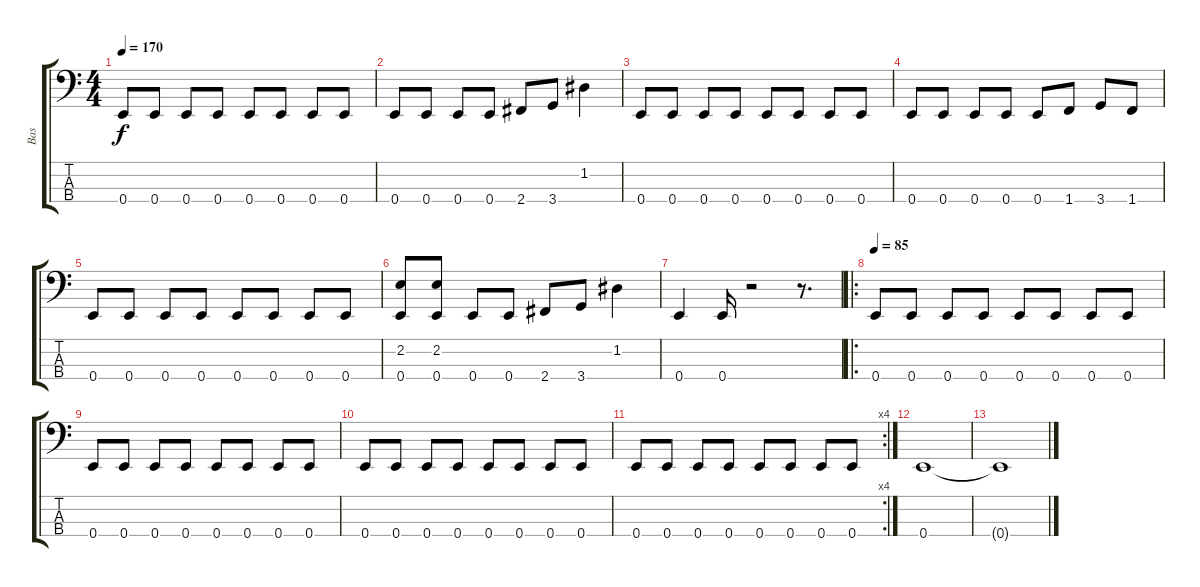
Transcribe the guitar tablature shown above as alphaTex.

\track ("Bas" "Bas") {instrument electricbassfinger}
\staff {score tabs}
\tuning (G2 D2 A1 E1) {hide}
\ts (4 4)
\tempo 170
\clef f4
\ks c
0.4.8{dy f} 0.4.8 0.4.8 0.4.8 0.4.8 0.4.8 0.4.8 0.4.8 |
0.4.8 0.4.8 0.4.8 0.4.8 2.4.8 3.4.8 1.2.4 |
0.4.8 0.4.8 0.4.8 0.4.8 0.4.8 0.4.8 0.4.8 0.4.8 |
0.4.8 0.4.8 0.4.8 0.4.8 0.4.8 1.4.8 3.4.8 1.4.8 |
0.4.8 0.4.8 0.4.8 0.4.8 0.4.8 0.4.8 0.4.8 0.4.8 |
(2.2 0.4).8 (2.2 0.4).8 0.4.8 0.4.8 2.4.8 3.4.8 1.2.4 |
0.4.4 0.4.16 r.2 r.8{d} |
\ro
\tempo 85
0.4.8 0.4.8 0.4.8 0.4.8 0.4.8 0.4.8 0.4.8 0.4.8 |
0.4.8 0.4.8 0.4.8 0.4.8 0.4.8 0.4.8 0.4.8 0.4.8 |
0.4.8 0.4.8 0.4.8 0.4.8 0.4.8 0.4.8 0.4.8 0.4.8 |
\rc 4
0.4.8 0.4.8 0.4.8 0.4.8 0.4.8 0.4.8 0.4.8 0.4.8 |
0.4.1 |
0.4{t}.1
